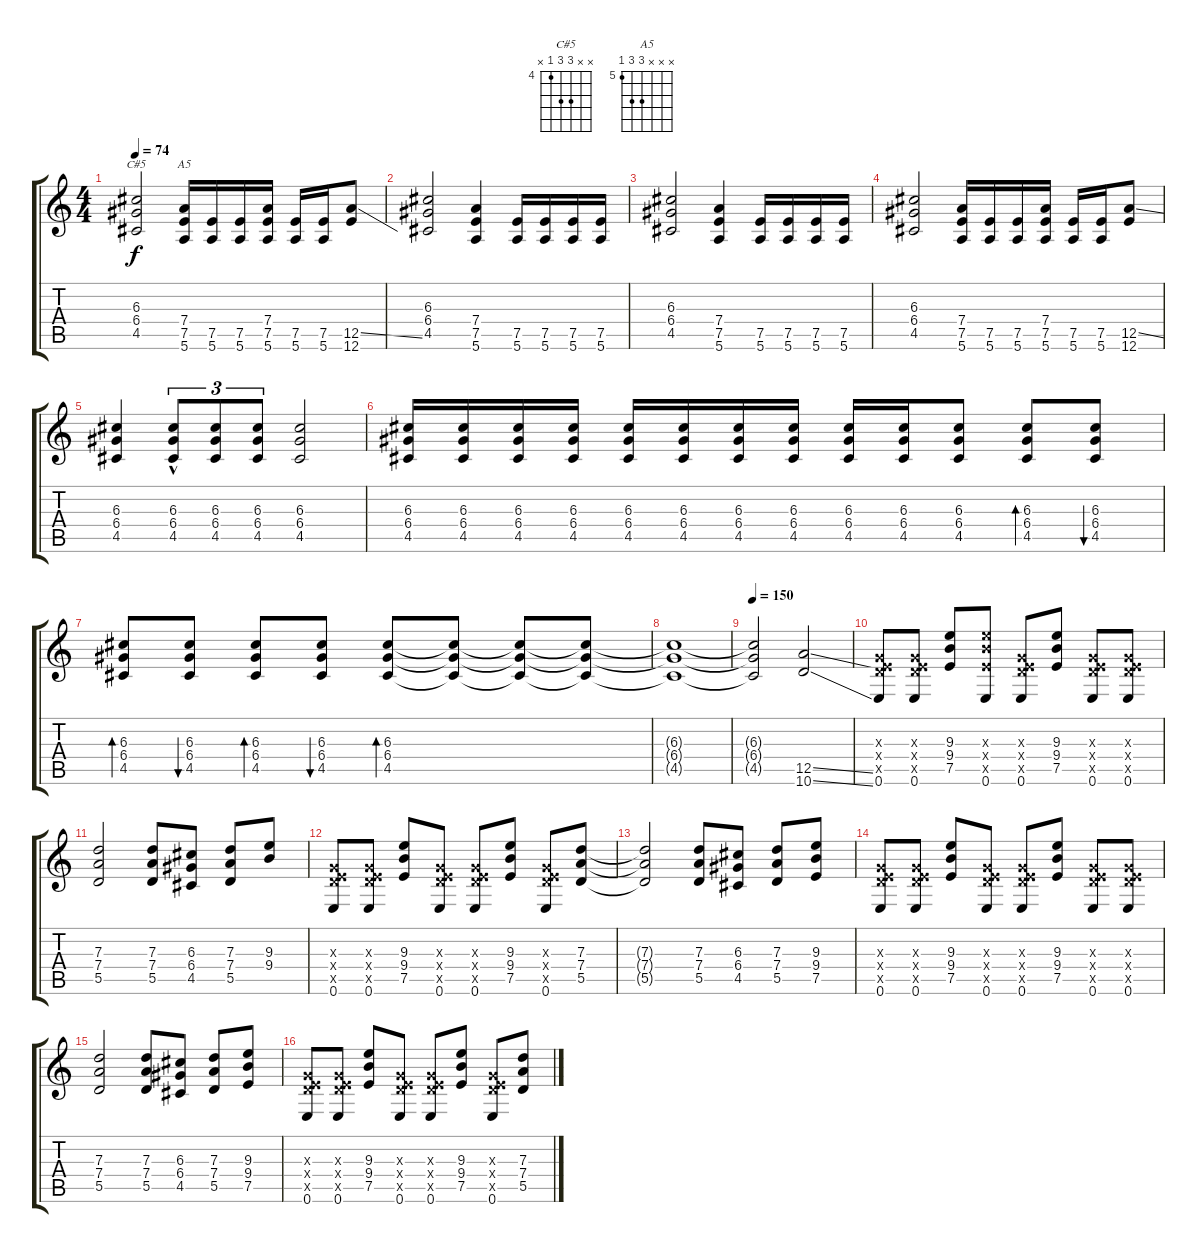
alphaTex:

\track "" {instrument overdrivenguitar}
\staff {score tabs}
\tuning (E4 B3 G3 D3 A2 E2) {hide}
\chord ("C#5" x x 6 6 4 x) {firstfret 4}
\chord ("A5" x x x 7 7 5) {firstfret 5}
\ts (4 4)
\tempo 74
\clef g2
\ks c
(6.3 6.4 4.5).2{ch "C#5" dy f} (7.4 7.5 5.6).16{ch "A5"} (7.5 5.6).16 (7.5 5.6).16 (7.4 7.5 5.6).16 (7.5 5.6).16 (7.5 5.6).16 (12.5{ss} 12.6).8 |
(6.3 6.4 4.5).2 (7.4 7.5 5.6).4 (7.5 5.6).16 (7.5 5.6).16 (7.5 5.6).16 (7.5 5.6).16 |
(6.3 6.4 4.5).2 (7.4 7.5 5.6).4 (7.5 5.6).16 (7.5 5.6).16 (7.5 5.6).16 (7.5 5.6).16 |
(6.3 6.4 4.5).2 (7.4 7.5 5.6).16 (7.5 5.6).16 (7.5 5.6).16 (7.4 7.5 5.6).16 (7.5 5.6).16 (7.5 5.6).16 (12.5{ss} 12.6).8 |
(6.3 6.4 4.5).4 (6.3 6.4 4.5{hac}).8{tu (3 2)} (6.3 6.4 4.5).8{tu (3 2)} (6.3 6.4 4.5).8{tu (3 2)} (6.3 6.4 4.5).2 |
(6.3 6.4 4.5).16 (6.3 6.4 4.5).16 (6.3 6.4 4.5).16 (6.3 6.4 4.5).16 (6.3 6.4 4.5).16 (6.3 6.4 4.5).16 (6.3 6.4 4.5).16 (6.3 6.4 4.5).16 (6.3 6.4 4.5).16 (6.3 6.4 4.5).16 (6.3 6.4 4.5).8 (6.3 6.4 4.5).8{bd 30} (6.3 6.4 4.5).8{bu 30} |
(6.3 6.4 4.5).8{bd 30} (6.3 6.4 4.5).8{bu 30} (6.3 6.4 4.5).8{bd 30} (6.3 6.4 4.5).8{bu 30} (6.3 6.4 4.5).8{bd 30} (6.3{t} 6.4{t} 4.5{t}).8 (6.3{t} 6.4{t} 4.5{t}).8 (6.3{t} 6.4{t} 4.5{t}).8 |
(6.3{t} 6.4{t} 4.5{t}).1 |
\tempo 150
(6.3{t} 6.4{t} 4.5{t}).2{instrument distortionguitar} (12.5{ss} 10.6{ss}).2 |
(0.3{x} 0.4{x} 7.5{x} 0.6).8{txt ""} (0.3{x} 0.4{x} 7.5{x} 0.6).8 (9.3 9.4 7.5).8 (9.3{x} 9.4{x} 7.5{x} 0.6).8 (0.3{x} 0.4{x} 7.5{x} 0.6).8 (9.3 9.4 7.5).8 (0.3{x} 0.4{x} 7.5{x} 0.6).8 (0.3{x} 0.4{x} 7.5{x} 0.6).8 |
\section ("" "")
(7.3 7.4 5.5).2 (7.3 7.4 5.5).8 (6.3 6.4 4.5).8 (7.3 7.4 5.5).8 (9.3 9.4).8 |
(0.3{x} 0.4{x} 7.5{x} 0.6).8 (0.3{x} 0.4{x} 7.5{x} 0.6).8 (9.3 9.4 7.5).8 (0.3{x} 0.4{x} 7.5{x} 0.6).8 (0.3{x} 0.4{x} 7.5{x} 0.6).8 (9.3 9.4 7.5).8 (0.3{x} 0.4{x} 7.5{x} 0.6).8 (7.3 7.4 5.5).8 |
(7.3{t} 7.4{t} 5.5{t}).2 (7.3 7.4 5.5).8 (6.3 6.4 4.5).8 (7.3 7.4 5.5).8 (9.3 9.4 7.5).8 |
(0.3{x} 0.4{x} 7.5{x} 0.6).8 (0.3{x} 0.4{x} 7.5{x} 0.6).8 (9.3 9.4 7.5).8 (0.3{x} 0.4{x} 7.5{x} 0.6).8 (0.3{x} 0.4{x} 7.5{x} 0.6).8 (9.3 9.4 7.5).8 (0.3{x} 0.4{x} 7.5{x} 0.6).8 (0.3{x} 0.4{x} 7.5{x} 0.6).8 |
(7.3 7.4 5.5).2 (7.3 7.4 5.5).8 (6.3 6.4 4.5).8 (7.3 7.4 5.5).8 (9.3 9.4 7.5).8 |
(0.3{x} 0.4{x} 7.5{x} 0.6).8 (0.3{x} 0.4{x} 7.5{x} 0.6).8 (9.3 9.4 7.5).8 (0.3{x} 0.4{x} 7.5{x} 0.6).8 (0.3{x} 0.4{x} 7.5{x} 0.6).8 (9.3 9.4 7.5).8 (0.3{x} 0.4{x} 7.5{x} 0.6).8 (7.3 7.4 5.5).8
